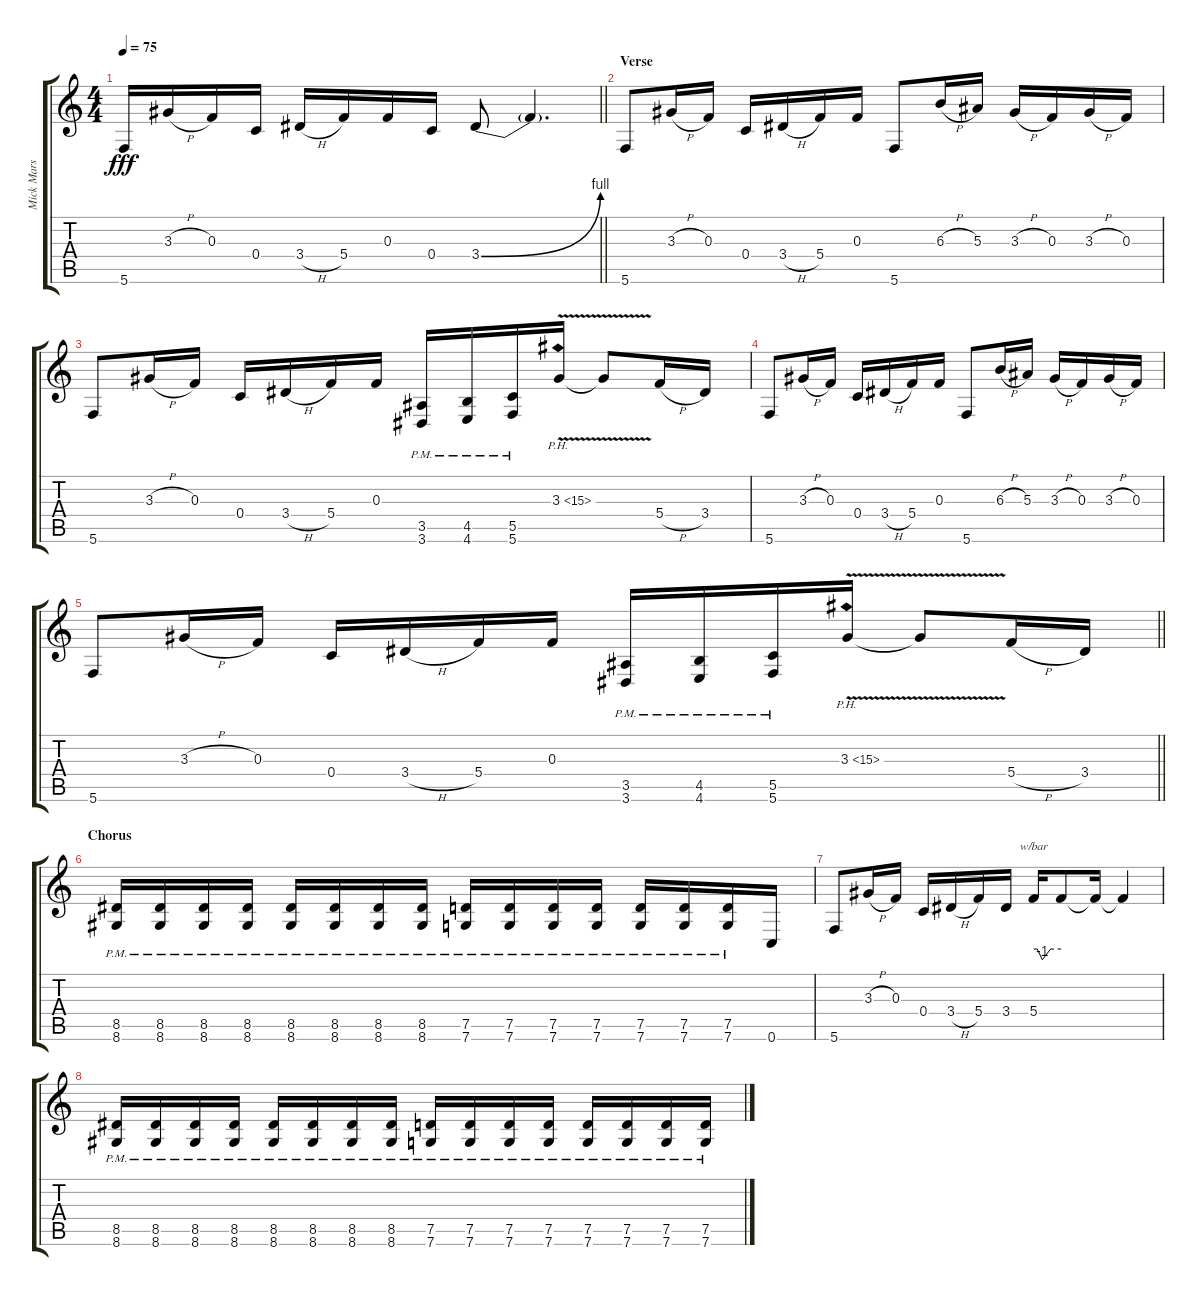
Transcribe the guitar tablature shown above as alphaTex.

\track ("Mick Mars - Rhytm Guitar" "Mick Mars ") {instrument distortionguitar}
\staff {score tabs}
\tuning (D4 A3 F3 C3 G2 C2) {hide}
\ts (4 4)
\tempo 75
\clef g2
\barLineRight lightlight
\ks c
5.6.16{dy fff} 3.3{h}.16 0.3.16 0.4.16 3.4{h}.16 5.4.16 0.3.16 0.4.16 3.4{be (bend 0 0 60 4)}.8 3.4{t}.4{d} |
\section ("" "Verse")
5.6.8 3.3{h}.16 0.3.16 0.4.16 3.4{h}.16 5.4.16 0.3.16 5.6.8 6.3{h}.16 5.3.16 3.3{h}.16 0.3.16 3.3{h}.16 0.3.16 |
5.6.8 3.3{h}.16 0.3.16 0.4.16 3.4{h}.16 5.4.16 0.3.16 (3.5{pm} 3.6{pm}).16 (4.5{pm} 4.6{pm}).16 (5.5{pm} 5.6{pm}).16 3.3{ph 12 v}.16 3.3{t}.8 5.4{h}.16 3.4.16 |
5.6.8 3.3{h}.16 0.3.16 0.4.16 3.4{h}.16 5.4.16 0.3.16 5.6.8 6.3{h}.16 5.3.16 3.3{h}.16 0.3.16 3.3{h}.16 0.3.16 |
\barLineRight lightlight
5.6.8 3.3{h}.16 0.3.16 0.4.16 3.4{h}.16 5.4.16 0.3.16 (3.5{pm} 3.6{pm}).16 (4.5{pm} 4.6{pm}).16 (5.5{pm} 5.6{pm}).16 3.3{ph 12 v}.16 3.3{t}.8 5.4{h}.16 3.4.16 |
\section ("" "Chorus")
(8.5{pm} 8.6{pm}).16 (8.5{pm} 8.6{pm}).16 (8.5{pm} 8.6{pm}).16 (8.5{pm} 8.6{pm}).16 (8.5{pm} 8.6{pm}).16 (8.5{pm} 8.6{pm}).16 (8.5{pm} 8.6{pm}).16 (8.5{pm} 8.6{pm}).16 (7.5{pm} 7.6{pm}).16 (7.5{pm} 7.6{pm}).16 (7.5{pm} 7.6{pm}).16 (7.5{pm} 7.6{pm}).16 (7.5{pm} 7.6{pm}).16 (7.5{pm} 7.6{pm}).16 (7.5{pm} 7.6{pm}).16 0.6.16 |
5.6.8 3.3{h}.16 0.3.16 0.4.16 3.4{h}.16 5.4.16 3.4.16 5.4.16{tbe (custom default 0 0 8 0 19 -4 37 0 60 0)} 5.4{t}.8 5.4{t}.16 5.4{t}.4 |
(8.5{pm} 8.6{pm}).16 (8.5{pm} 8.6{pm}).16 (8.5{pm} 8.6{pm}).16 (8.5{pm} 8.6{pm}).16 (8.5{pm} 8.6{pm}).16 (8.5{pm} 8.6{pm}).16 (8.5{pm} 8.6{pm}).16 (8.5{pm} 8.6{pm}).16 (7.5{pm} 7.6{pm}).16 (7.5{pm} 7.6{pm}).16 (7.5{pm} 7.6{pm}).16 (7.5{pm} 7.6{pm}).16 (7.5{pm} 7.6{pm}).16 (7.5{pm} 7.6{pm}).16 (7.5{pm} 7.6{pm}).16 (7.5{pm} 7.6{pm}).16
